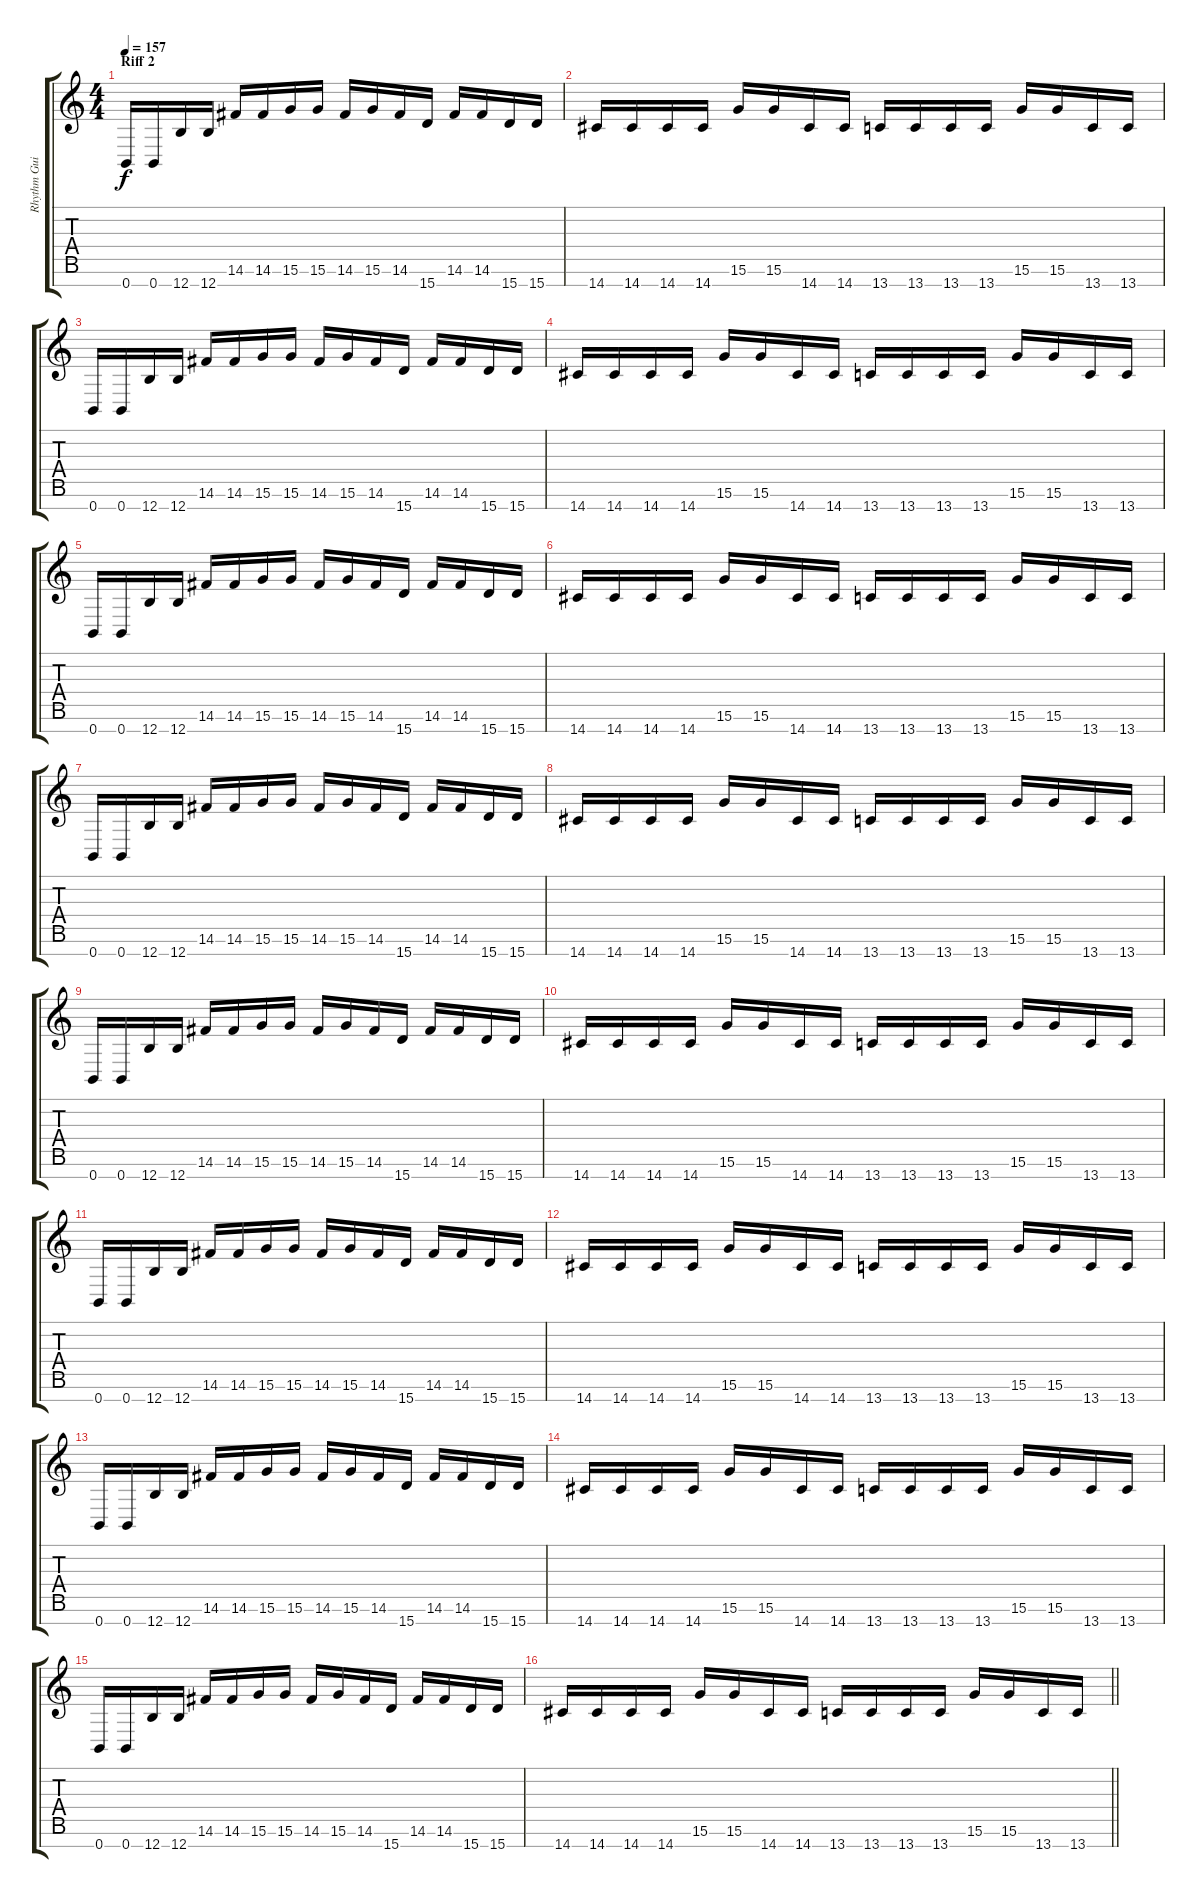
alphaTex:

\track ("Rhythm Guitar 1" "Rhythm Gui") {instrument distortionguitar}
\staff {score tabs}
\tuning (E4 B3 G3 D3 A2 E2 B1) {hide}
\ts (4 4)
\section ("" "Riff 2")
\tempo 157
\clef g2
\ks c
0.7.16{dy f} 0.7.16 12.7.16 12.7.16 14.6.16 14.6.16 15.6.16 15.6.16 14.6.16 15.6.16 14.6.16 15.7.16 14.6.16 14.6.16 15.7.16 15.7.16 |
14.7.16 14.7.16 14.7.16 14.7.16 15.6.16 15.6.16 14.7.16 14.7.16 13.7.16 13.7.16 13.7.16 13.7.16 15.6.16 15.6.16 13.7.16 13.7.16 |
0.7.16 0.7.16 12.7.16 12.7.16 14.6.16 14.6.16 15.6.16 15.6.16 14.6.16 15.6.16 14.6.16 15.7.16 14.6.16 14.6.16 15.7.16 15.7.16 |
14.7.16 14.7.16 14.7.16 14.7.16 15.6.16 15.6.16 14.7.16 14.7.16 13.7.16 13.7.16 13.7.16 13.7.16 15.6.16 15.6.16 13.7.16 13.7.16 |
0.7.16 0.7.16 12.7.16 12.7.16 14.6.16 14.6.16 15.6.16 15.6.16 14.6.16 15.6.16 14.6.16 15.7.16 14.6.16 14.6.16 15.7.16 15.7.16 |
14.7.16 14.7.16 14.7.16 14.7.16 15.6.16 15.6.16 14.7.16 14.7.16 13.7.16 13.7.16 13.7.16 13.7.16 15.6.16 15.6.16 13.7.16 13.7.16 |
0.7.16 0.7.16 12.7.16 12.7.16 14.6.16 14.6.16 15.6.16 15.6.16 14.6.16 15.6.16 14.6.16 15.7.16 14.6.16 14.6.16 15.7.16 15.7.16 |
14.7.16 14.7.16 14.7.16 14.7.16 15.6.16 15.6.16 14.7.16 14.7.16 13.7.16 13.7.16 13.7.16 13.7.16 15.6.16 15.6.16 13.7.16 13.7.16 |
0.7.16 0.7.16 12.7.16 12.7.16 14.6.16 14.6.16 15.6.16 15.6.16 14.6.16 15.6.16 14.6.16 15.7.16 14.6.16 14.6.16 15.7.16 15.7.16 |
14.7.16 14.7.16 14.7.16 14.7.16 15.6.16 15.6.16 14.7.16 14.7.16 13.7.16 13.7.16 13.7.16 13.7.16 15.6.16 15.6.16 13.7.16 13.7.16 |
0.7.16 0.7.16 12.7.16 12.7.16 14.6.16 14.6.16 15.6.16 15.6.16 14.6.16 15.6.16 14.6.16 15.7.16 14.6.16 14.6.16 15.7.16 15.7.16 |
14.7.16 14.7.16 14.7.16 14.7.16 15.6.16 15.6.16 14.7.16 14.7.16 13.7.16 13.7.16 13.7.16 13.7.16 15.6.16 15.6.16 13.7.16 13.7.16 |
0.7.16 0.7.16 12.7.16 12.7.16 14.6.16 14.6.16 15.6.16 15.6.16 14.6.16 15.6.16 14.6.16 15.7.16 14.6.16 14.6.16 15.7.16 15.7.16 |
14.7.16 14.7.16 14.7.16 14.7.16 15.6.16 15.6.16 14.7.16 14.7.16 13.7.16 13.7.16 13.7.16 13.7.16 15.6.16 15.6.16 13.7.16 13.7.16 |
0.7.16 0.7.16 12.7.16 12.7.16 14.6.16 14.6.16 15.6.16 15.6.16 14.6.16 15.6.16 14.6.16 15.7.16 14.6.16 14.6.16 15.7.16 15.7.16 |
\barLineRight lightlight
14.7.16 14.7.16 14.7.16 14.7.16 15.6.16 15.6.16 14.7.16 14.7.16 13.7.16 13.7.16 13.7.16 13.7.16 15.6.16 15.6.16 13.7.16 13.7.16
